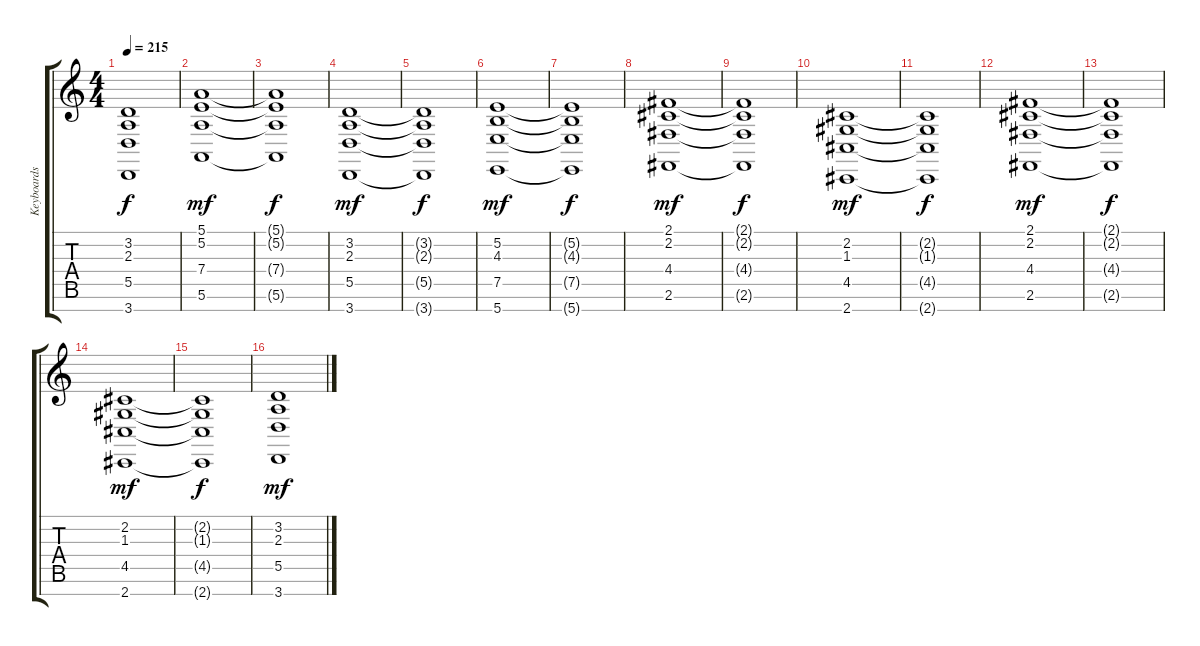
\track ("Keyboards 1" "Keyboards ") {instrument stringensemble1}
\staff {score tabs}
\tuning (E4 B3 G3 D3 A2 E2 B1) {hide}
\ts (4 4)
\tempo 215
\clef g2
\ks c
(3.2{t} 2.3{t} 5.5{t} 3.7{t}).1{dy f} |
(5.1 5.2 7.4 5.6).1{dy mf} |
(5.1{t} 5.2{t} 7.4{t} 5.6{t}).1{dy f} |
(3.2 2.3 5.5 3.7).1{dy mf} |
(3.2{t} 2.3{t} 5.5{t} 3.7{t}).1{dy f} |
(5.2 4.3 7.5 5.7).1{dy mf} |
(5.2{t} 4.3{t} 7.5{t} 5.7{t}).1{dy f} |
(2.1 2.2 4.4 2.6).1{dy mf} |
(2.1{t} 2.2{t} 4.4{t} 2.6{t}).1{dy f} |
(2.2 1.3 4.5 2.7).1{dy mf} |
(2.2{t} 1.3{t} 4.5{t} 2.7{t}).1{dy f} |
(2.1 2.2 4.4 2.6).1{dy mf} |
(2.1{t} 2.2{t} 4.4{t} 2.6{t}).1{dy f} |
(2.2 1.3 4.5 2.7).1{dy mf} |
(2.2{t} 1.3{t} 4.5{t} 2.7{t}).1{dy f} |
(3.2 2.3 5.5 3.7).1{dy mf}
